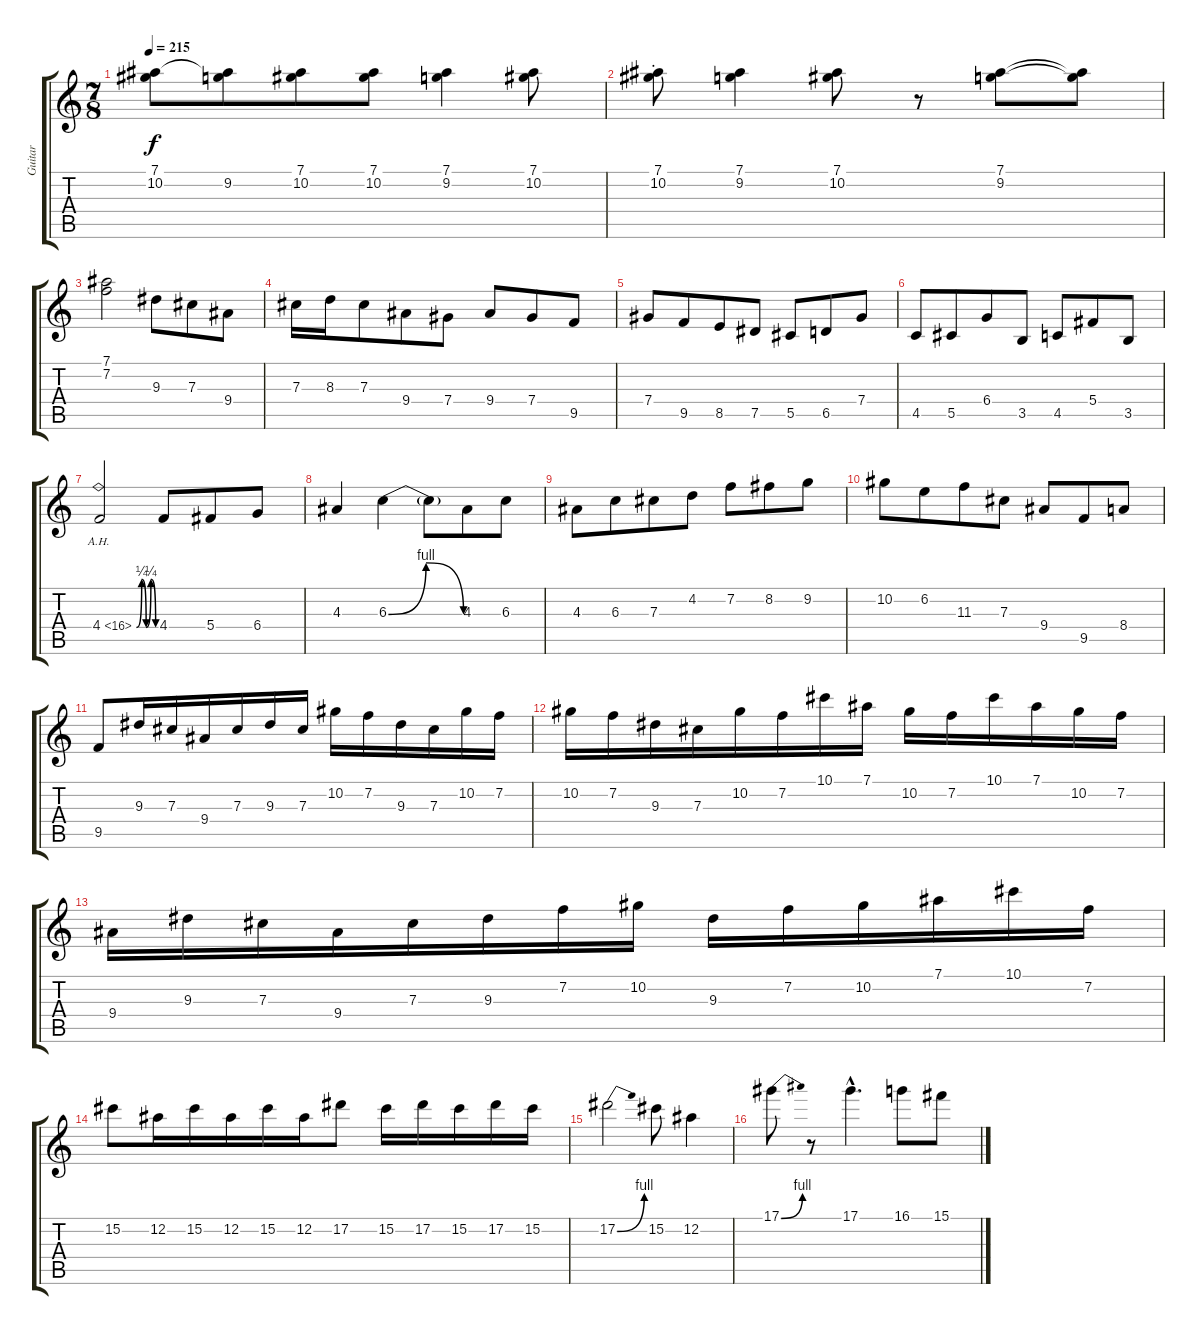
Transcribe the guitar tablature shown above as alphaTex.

\track ("Guitar" "Guitar") {instrument distortionguitar}
\staff {score tabs}
\tuning (Eb4 Bb3 Gb3 Db3 Ab2 Eb2) {hide}
\ts (7 8)
\tempo 215
\clef g2
\ks c
(7.1 10.2).8{dy f} (7.1{t} 9.2).8 (7.1 10.2).8 (7.1 10.2).8 (7.1 9.2).4 (7.1 10.2).8 |
(7.1 10.2{st}).8 (7.1 9.2).4 (7.1 10.2).8 r.8 (7.1 9.2).8 (7.1{t} 9.2{t}).8 |
(7.1 7.2).2 9.3.8 7.3.8 9.4.8 |
7.3.16 8.3.16 7.3.8 9.4.8 7.4.8 9.4.8 7.4.8 9.5.8 |
7.4.8 9.5.8 8.5.8 7.5.8 5.5.8 6.5.8 7.4.8 |
4.5.8 5.5.8 6.4.8 3.5.8 4.5.8 5.4.8 3.5.8 |
4.4{be (custom 0 0 16 1 30 0 45 1 60 0) ah 12}.2 4.4.8 5.4.8 6.4.8 |
4.3.4 6.3{be (bendrelease 0 0 29 4 29 4 60 0)}.4 6.3{t}.8 4.3.8 6.3.8 |
4.3.8 6.3.8 7.3.8 4.2.8 7.2.8 8.2.8 9.2.8 |
10.2.8 6.2.8 11.3.8 7.3.8 9.4.8 9.5.8 8.4.8 |
9.5.8 9.3.16 7.3.16 9.4.16 7.3.16 9.3.16 7.3.16 10.2.16 7.2.16 9.3.16 7.3.16 10.2.16 7.2.16 |
10.2.16 7.2.16 9.3.16 7.3.16 10.2.16 7.2.16 10.1.16 7.1.16 10.2.16 7.2.16 10.1.16 7.1.16 10.2.16 7.2.16 |
9.4.16 9.3.16 7.3.16 9.4.16 7.3.16 9.3.16 7.2.16 10.2.16 9.3.16 7.2.16 10.2.16 7.1.16 10.1.16 7.2.16 |
15.2.8 12.2.16 15.2.16 12.2.16 15.2.16 12.2.16 17.2.8 15.2.16 17.2.16 15.2.16 17.2.16 15.2.16 |
17.2{be (bend 0 0 60 4)}.2 15.2.8 12.2.4 |
17.1{be (bend 0 0 60 4)}.8 r.8 17.1{hac}.4{d} 16.1.8 15.1.8
